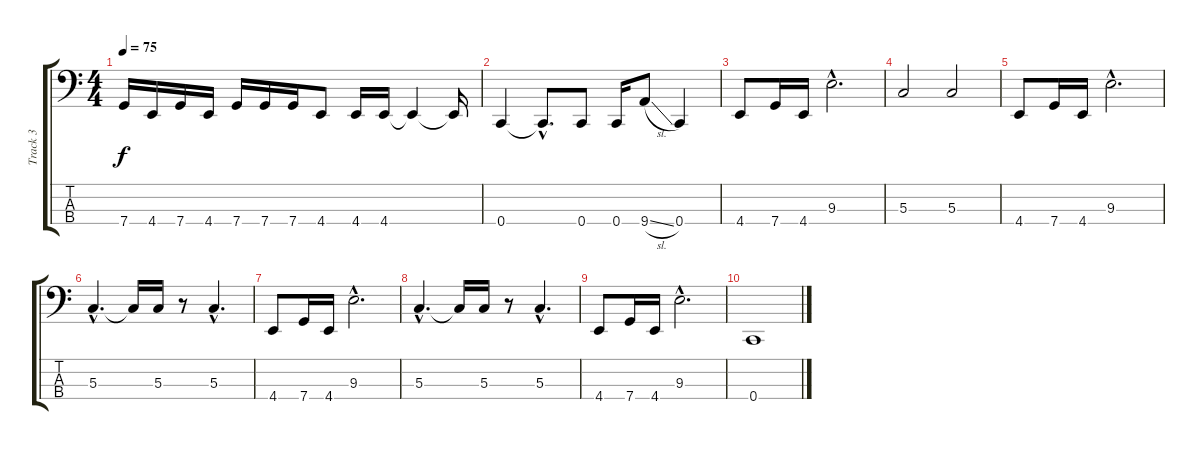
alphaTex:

\track ("Track 3" "Track 3") {instrument electricbassfinger}
\staff {score tabs}
\tuning (F2 C2 G1 C1) {hide}
\ts (4 4)
\tempo 75
\clef f4
\ks c
7.4.16{dy f} 4.4.16 7.4.16 4.4.16 7.4.16 7.4.16 7.4.16 4.4.8 4.4.16 4.4.16 4.4{t}.4 4.4{t}.16 |
0.4.4 0.4{hac t}.8{d} 0.4.8 0.4.16 9.4{sl}.8 0.4.4 |
4.4.8 7.4.16 4.4.16 9.3{hac}.2{d} |
5.3.2 5.3.2 |
4.4.8 7.4.16 4.4.16 9.3{hac}.2{d} |
5.3{hac}.4{d} 5.3{t}.16 5.3.16 r.8 5.3{hac}.4{d} |
4.4.8 7.4.16 4.4.16 9.3{hac}.2{d} |
5.3{hac}.4{d} 5.3{t}.16 5.3.16 r.8 5.3{hac}.4{d} |
4.4.8 7.4.16 4.4.16 9.3{hac}.2{d} |
0.4.1
